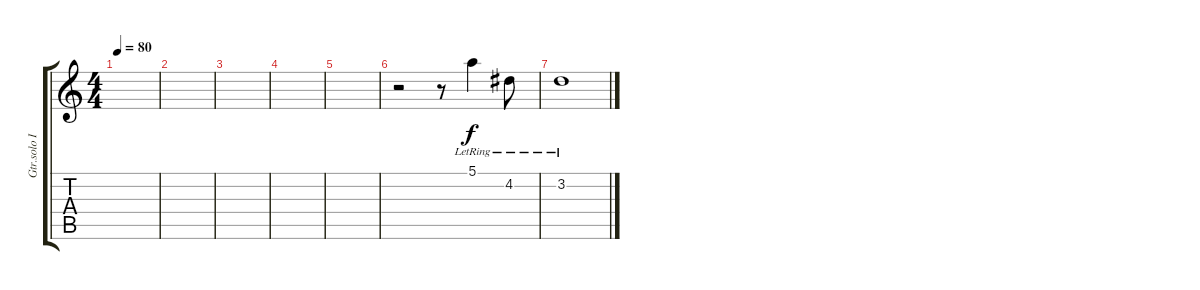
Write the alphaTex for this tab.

\track ("Gtr.solo II" "Gtr.solo I") {instrument electricguitarjazz}
\staff {score tabs}
\tuning (E4 B3 G3 D3 A2 E2) {hide}
\ts (4 4)
\tempo 80
\clef g2
\ks c
|
|
|
|
|
r.2 r.8 5.1{lr}.4 4.2{lr}.8 |
3.2{lr}.1
